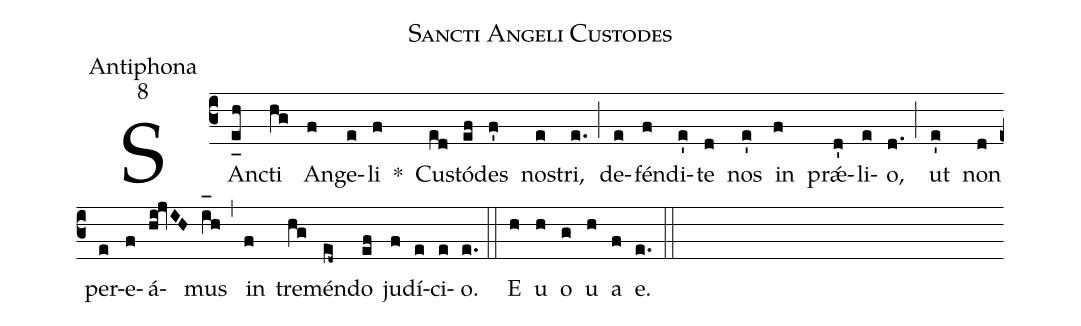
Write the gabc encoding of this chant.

name:Sancti Angeli Custodes;
office-part:Antiphona;
mode:8;
%%
(c3) SAn(e_[uh:l]h)cti(hg) An(f)ge(e)li(f) *() Cu(ed)stó(ef)des(f') no(e)stri,(e.) (;) de(e)fén(f)di(e')te(d) nos(e') in(f) prǽ(d')li(e)o,(d.) (;) ut(e') non(d) per(e)e(f)á(hi!jvIH)mus(i_[oh:h]h) (,) in(f) tre(hg)mén(ed~)do(ef) ju(f)dí(e)ci(e)o.(e.) (::) <eu>E(h) u(h) o(g) u(h) a(f) e.</eu>(e.) (::)
